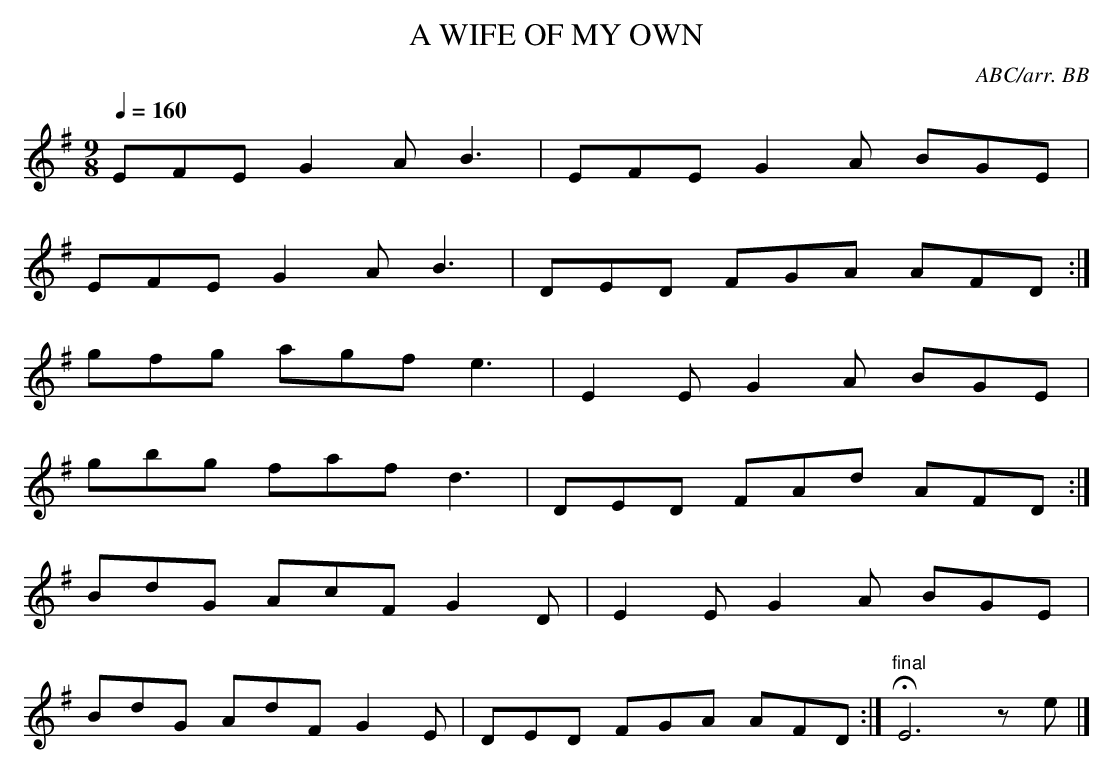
X:1
T:WIFE OF MY OWN, A
C:ABC/arr. BB
Y:"Irish"
Q:1/4=160
M:9/8
L:1/8
K:Em
EFE G2A B3|EFE G2A BGE|
EFE G2A B3|DED FGA AFD:|
gfg agf e3|E2E G2A BGE|
gbg faf d3|DED FAd AFD:|
BdG AcF G2D|E2E G2A BGE|
BdG AdF G2E|DED FGA AFD:|"final"HE6ze|]
